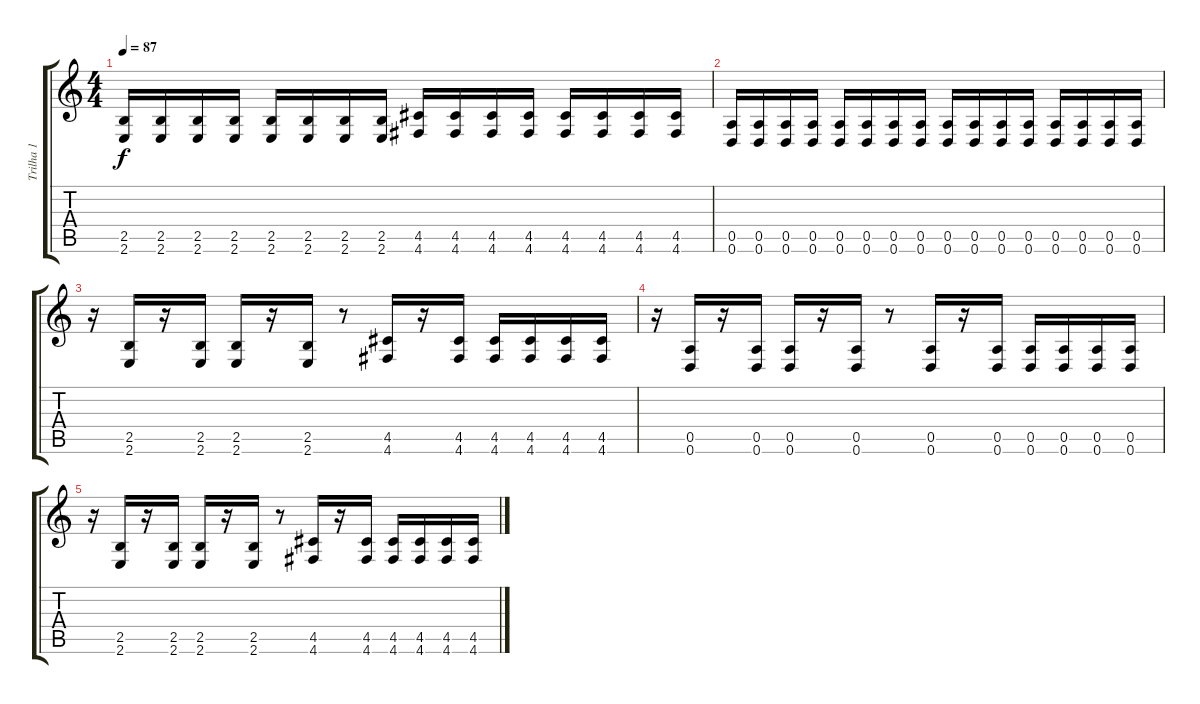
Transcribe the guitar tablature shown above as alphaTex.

\track ("Trilha 1" "Trilha 1") {instrument distortionguitar}
\staff {score tabs}
\tuning (E4 B3 G3 D3 A2 D2) {hide}
\ts (4 4)
\tempo 87
\clef g2
\ks c
(2.5 2.6).16{dy f} (2.5 2.6).16 (2.5 2.6).16 (2.5 2.6).16 (2.5 2.6).16 (2.5 2.6).16 (2.5 2.6).16 (2.5 2.6).16 (4.5 4.6).16 (4.5 4.6).16 (4.5 4.6).16 (4.5 4.6).16 (4.5 4.6).16 (4.5 4.6).16 (4.5 4.6).16 (4.5 4.6).16 |
(0.5 0.6).16 (0.5 0.6).16 (0.5 0.6).16 (0.5 0.6).16 (0.5 0.6).16 (0.5 0.6).16 (0.5 0.6).16 (0.5 0.6).16 (0.5 0.6).16 (0.5 0.6).16 (0.5 0.6).16 (0.5 0.6).16 (0.5 0.6).16 (0.5 0.6).16 (0.5 0.6).16 (0.5 0.6).16 |
r.16 (2.5 2.6).16 r.16 (2.5 2.6).16 (2.5 2.6).16 r.16 (2.5 2.6).16 r.8 (4.5 4.6).16 r.16 (4.5 4.6).16 (4.5 4.6).16 (4.5 4.6).16 (4.5 4.6).16 (4.5 4.6).16 |
r.16 (0.5 0.6).16 r.16 (0.5 0.6).16 (0.5 0.6).16 r.16 (0.5 0.6).16 r.8 (0.5 0.6).16 r.16 (0.5 0.6).16 (0.5 0.6).16 (0.5 0.6).16 (0.5 0.6).16 (0.5 0.6).16 |
r.16 (2.5 2.6).16 r.16 (2.5 2.6).16 (2.5 2.6).16 r.16 (2.5 2.6).16 r.8 (4.5 4.6).16 r.16 (4.5 4.6).16 (4.5 4.6).16 (4.5 4.6).16 (4.5 4.6).16 (4.5 4.6).16
